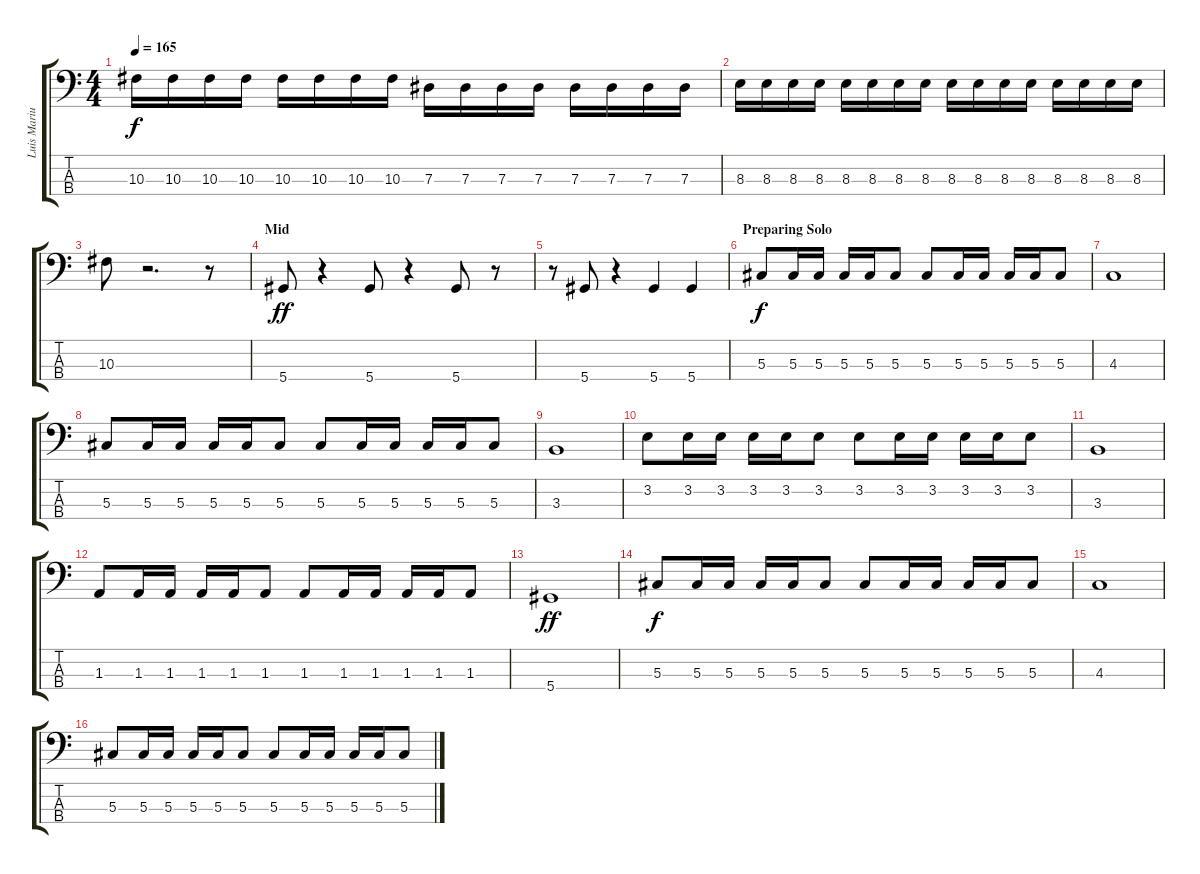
\track ("Luis Mariutti" "Luis Mariu") {instrument electricbassfinger}
\staff {score tabs}
\tuning (Gb2 Db2 Ab1 Eb1) {hide}
\ts (4 4)
\tempo 165
\clef f4
\ks c
10.3.16{dy f} 10.3.16 10.3.16 10.3.16 10.3.16 10.3.16 10.3.16 10.3.16 7.3.16 7.3.16 7.3.16 7.3.16 7.3.16 7.3.16 7.3.16 7.3.16 |
8.3.16 8.3.16 8.3.16 8.3.16 8.3.16 8.3.16 8.3.16 8.3.16 8.3.16 8.3.16 8.3.16 8.3.16 8.3.16 8.3.16 8.3.16 8.3.16 |
10.3.8 r.2{d} r.8 |
\section ("" "Mid")
5.4.8{dy ff} r.4 5.4.8 r.4 5.4.8 r.8 |
r.8 5.4.8 r.4 5.4.4 5.4.4 |
\section ("" "Preparing Solo")
5.3.8{dy f} 5.3.16 5.3.16 5.3.16 5.3.16 5.3.8 5.3.8 5.3.16 5.3.16 5.3.16 5.3.16 5.3.8 |
4.3.1 |
5.3.8 5.3.16 5.3.16 5.3.16 5.3.16 5.3.8 5.3.8 5.3.16 5.3.16 5.3.16 5.3.16 5.3.8 |
3.3.1 |
3.2.8 3.2.16 3.2.16 3.2.16 3.2.16 3.2.8 3.2.8 3.2.16 3.2.16 3.2.16 3.2.16 3.2.8 |
3.3.1 |
1.3.8 1.3.16 1.3.16 1.3.16 1.3.16 1.3.8 1.3.8 1.3.16 1.3.16 1.3.16 1.3.16 1.3.8 |
5.4.1{dy ff} |
5.3.8{dy f} 5.3.16 5.3.16 5.3.16 5.3.16 5.3.8 5.3.8 5.3.16 5.3.16 5.3.16 5.3.16 5.3.8 |
4.3.1 |
5.3.8 5.3.16 5.3.16 5.3.16 5.3.16 5.3.8 5.3.8 5.3.16 5.3.16 5.3.16 5.3.16 5.3.8
